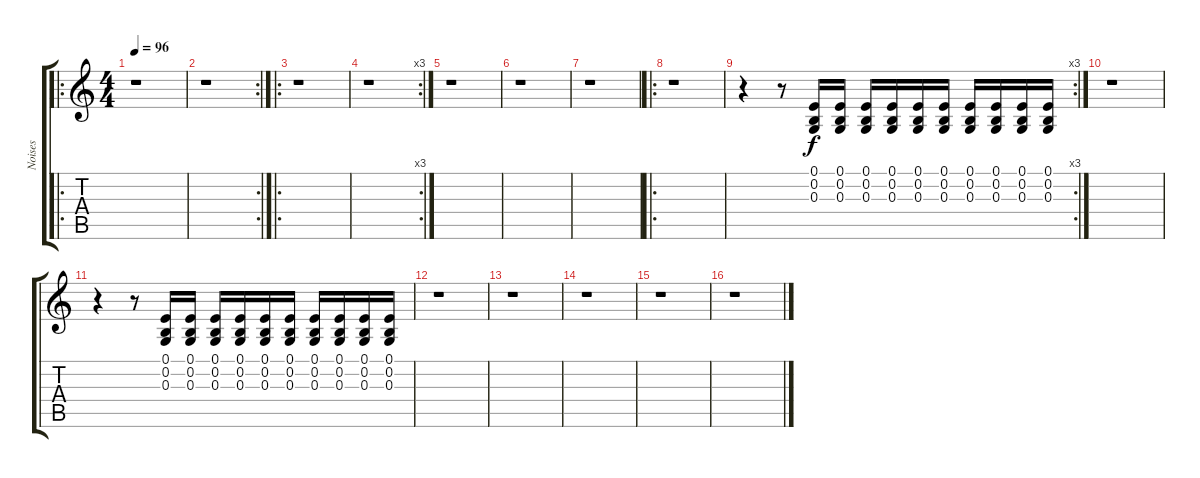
\track ("Noises" "Noises") {instrument guitarfretnoise}
\staff {score tabs}
\tuning (E4 B3 G3 D3 A2 E2) {hide}
\ro
\ts (4 4)
\tempo 96
\clef g2
\ks c
r.1{dy f instrument guitarfretnoise} |
\rc 2
r.1 |
\ro
r.1 |
\rc 3
r.1 |
r.1 |
r.1 |
r.1 |
\ro
r.1 |
\rc 3
r.4 r.8 (0.1 0.2 0.3).16 (0.1 0.2 0.3).16 (0.1 0.2 0.3).16 (0.1 0.2 0.3).16 (0.1 0.2 0.3).16 (0.1 0.2 0.3).16 (0.1 0.2 0.3).16 (0.1 0.2 0.3).16 (0.1 0.2 0.3).16 (0.1 0.2 0.3).16 |
r.1 |
r.4 r.8 (0.1 0.2 0.3).16 (0.1 0.2 0.3).16 (0.1 0.2 0.3).16 (0.1 0.2 0.3).16 (0.1 0.2 0.3).16 (0.1 0.2 0.3).16 (0.1 0.2 0.3).16 (0.1 0.2 0.3).16 (0.1 0.2 0.3).16 (0.1 0.2 0.3).16 |
r.1 |
r.1 |
r.1 |
r.1 |
r.1
